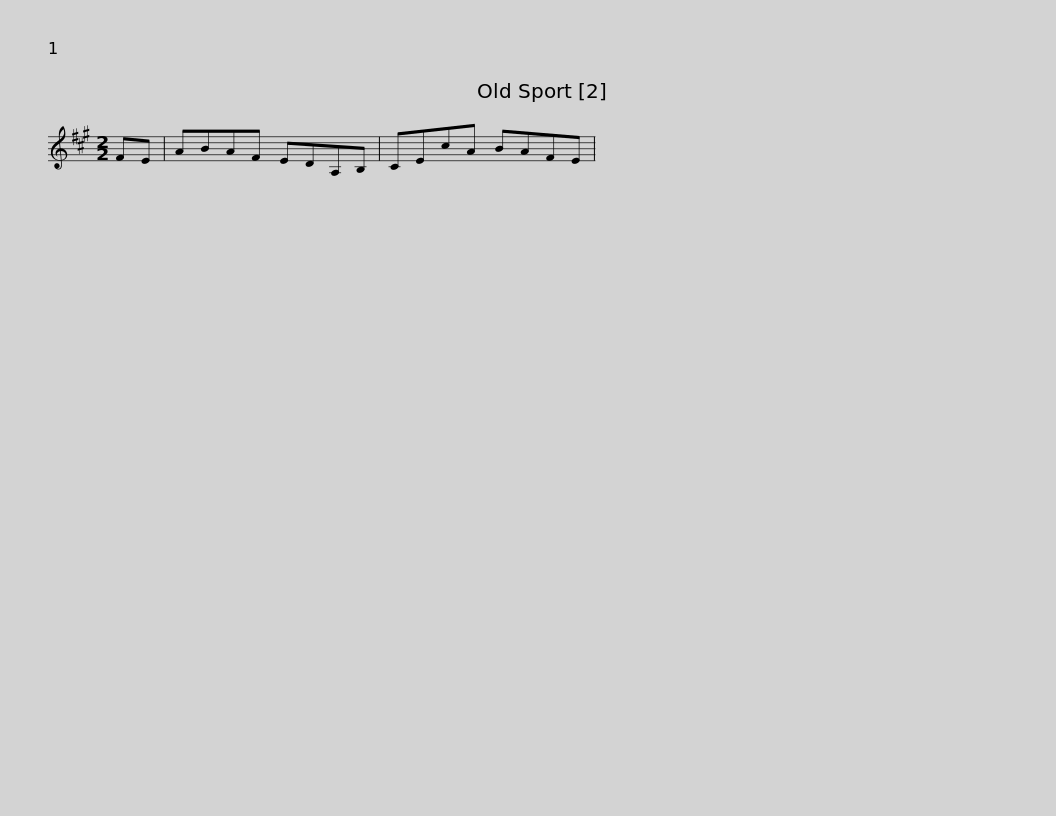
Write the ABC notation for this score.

X:1
L:1/8
M:2/2
I:linebreak $
K:A
V:1 treble
V:1
 FE | ABAF EDA,B, | CEcA BAFE | %3
